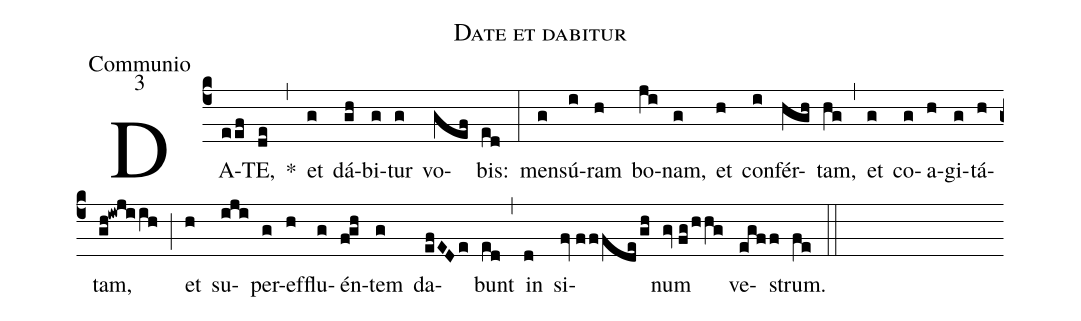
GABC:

name:Date et dabitur;
office-part:Communio;
mode:3;
%%
(c4) DA(eef)TE,(de) *(,) et(g) dá(gh)bi(g)tur(g) vo(gef)bis:(ed) (:) men(g)sú(i)ram(h) bo(ji)nam,(g) et(h) con(i)fér(hgh)tam,(hg) (,) et(g) co(g)a(h)gi(g)tá(h)tam,(gh!iwjiih) (;) et(h) su(iji)per(g)ef(h)flu(g)én(f!gh)tem(g) da(efEDe)bunt(ed) (,) in(d) si(fv//fffde/gh)num(gv//fg/hhg) ve(egff)strum.(fe) (::)
